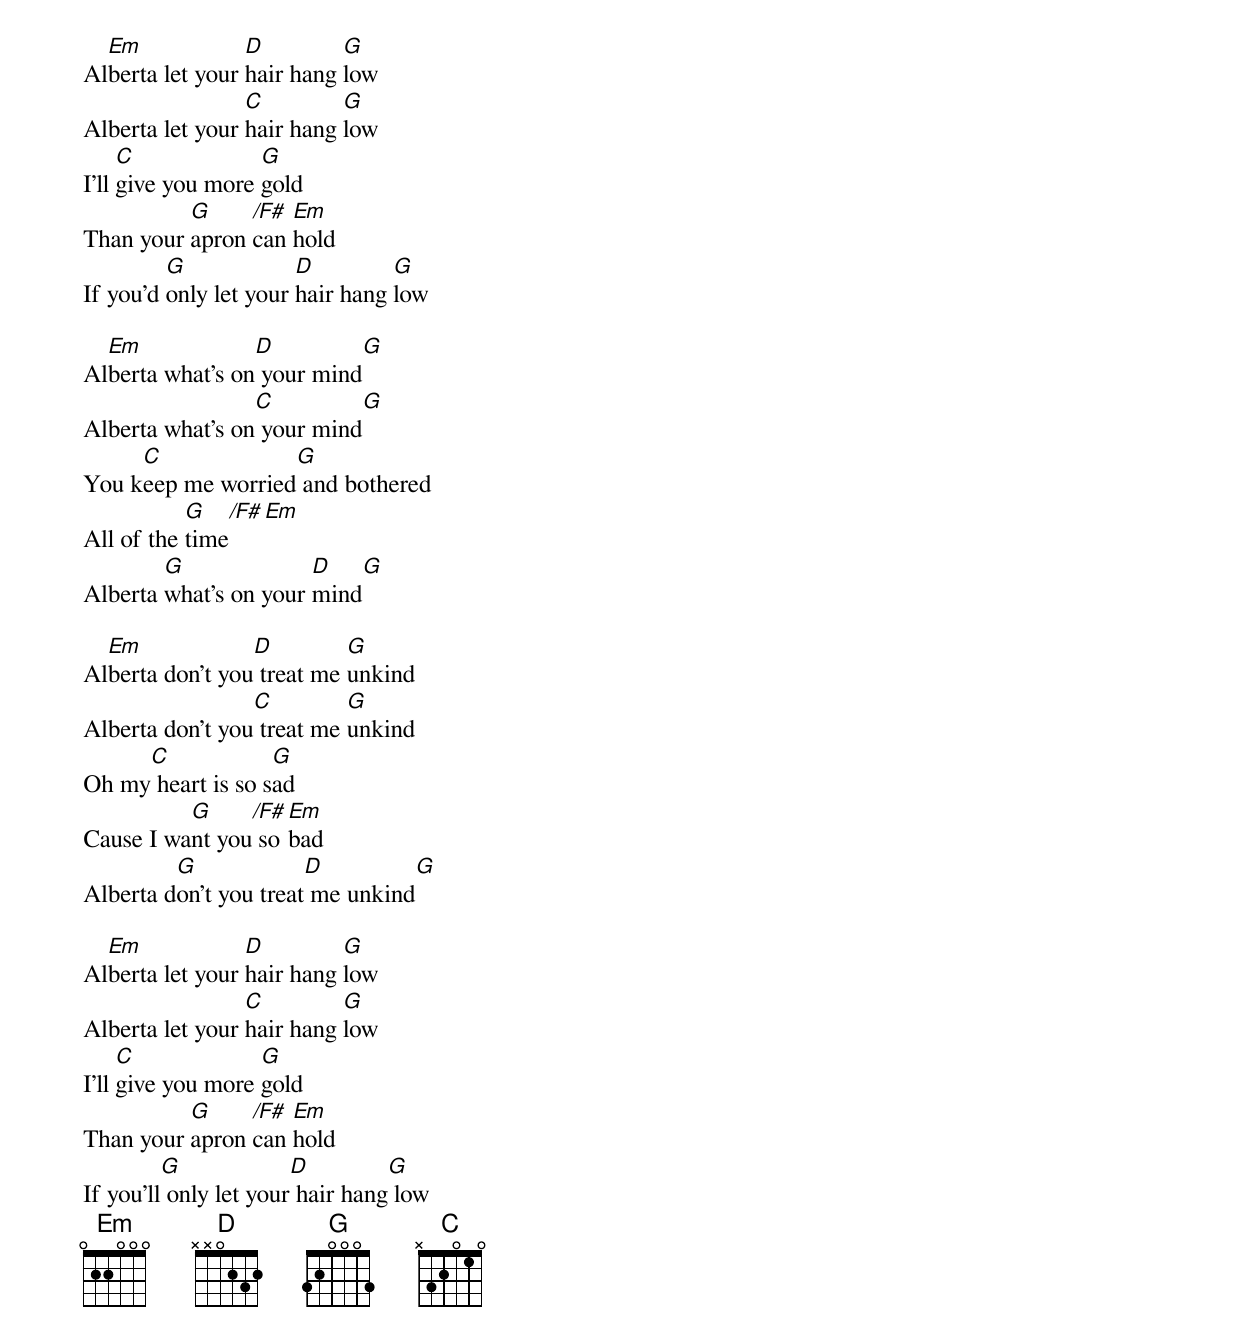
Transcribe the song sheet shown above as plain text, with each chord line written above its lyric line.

  Em             D         G
Alberta let your hair hang low
                 C         G
Alberta let your hair hang low
     C             G
I'll give you more gold
          G     /F# Em
Than your apron can hold
         G             D         G
If you'd only let your hair hang low

  Em             D         G
Alberta what's on your mind
                 C         G
Alberta what's on your mind
     C             G
You keep me worried and bothered
           G     /F#     Em
All of the time
        G              D         G
Alberta what's on your mind

  Em             D         G
Alberta don't you treat me unkind
                 C         G
Alberta don't you treat me unkind
     C             G
Oh my heart is so sad
          G     /F# Em
Cause I want you so bad
         G             D         G
Alberta don't you treat me unkind

  Em             D         G
Alberta let your hair hang low
                 C         G
Alberta let your hair hang low
     C             G
I'll give you more gold
          G     /F# Em
Than your apron can hold
         G             D         G
If you'll only let your hair hang low
